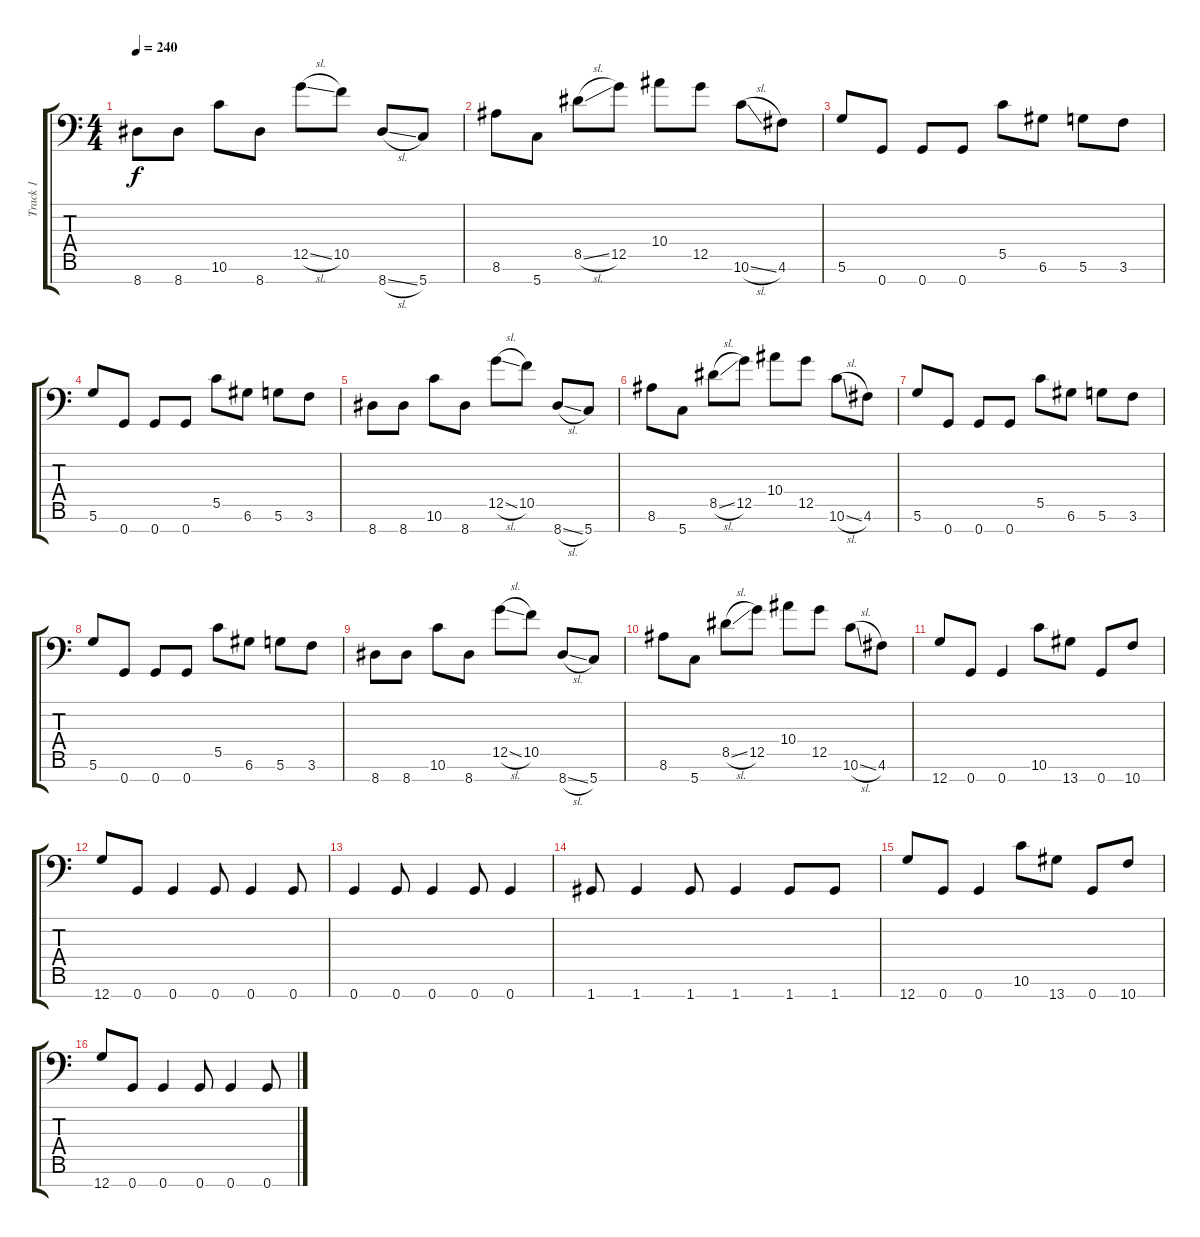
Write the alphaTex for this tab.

\track ("Track 1" "Track 1") {instrument acousticguitarsteel}
\staff {score tabs}
\tuning (D4 A3 E3 C3 G2 D2 G1) {hide}
\ts (4 4)
\tempo 240
\clef f4
\ks c
8.7.8{dy f} 8.7.8 10.6.8 8.7.8 12.5{sl}.8 10.5.8 8.7{sl}.8 5.7.8 |
8.6.8 5.7.8 8.5{sl}.8 12.5.8 10.4.8 12.5.8 10.6{sl}.8 4.6.8 |
5.6.8 0.7.8 0.7.8 0.7.8 5.5.8 6.6.8 5.6.8 3.6.8 |
5.6.8 0.7.8 0.7.8 0.7.8 5.5.8 6.6.8 5.6.8 3.6.8 |
8.7.8 8.7.8 10.6.8 8.7.8 12.5{sl}.8 10.5.8 8.7{sl}.8 5.7.8 |
8.6.8 5.7.8 8.5{sl}.8 12.5.8 10.4.8 12.5.8 10.6{sl}.8 4.6.8 |
5.6.8 0.7.8 0.7.8 0.7.8 5.5.8 6.6.8 5.6.8 3.6.8 |
5.6.8 0.7.8 0.7.8 0.7.8 5.5.8 6.6.8 5.6.8 3.6.8 |
8.7.8 8.7.8 10.6.8 8.7.8 12.5{sl}.8 10.5.8 8.7{sl}.8 5.7.8 |
8.6.8 5.7.8 8.5{sl}.8 12.5.8 10.4.8 12.5.8 10.6{sl}.8 4.6.8 |
12.7.8 0.7.8 0.7.4 10.6.8 13.7.8 0.7.8 10.7.8 |
12.7.8 0.7.8 0.7.4 0.7.8 0.7.4 0.7.8 |
0.7.4 0.7.8 0.7.4 0.7.8 0.7.4 |
1.7.8 1.7.4 1.7.8 1.7.4 1.7.8 1.7.8 |
12.7.8 0.7.8 0.7.4 10.6.8 13.7.8 0.7.8 10.7.8 |
12.7.8 0.7.8 0.7.4 0.7.8 0.7.4 0.7.8
